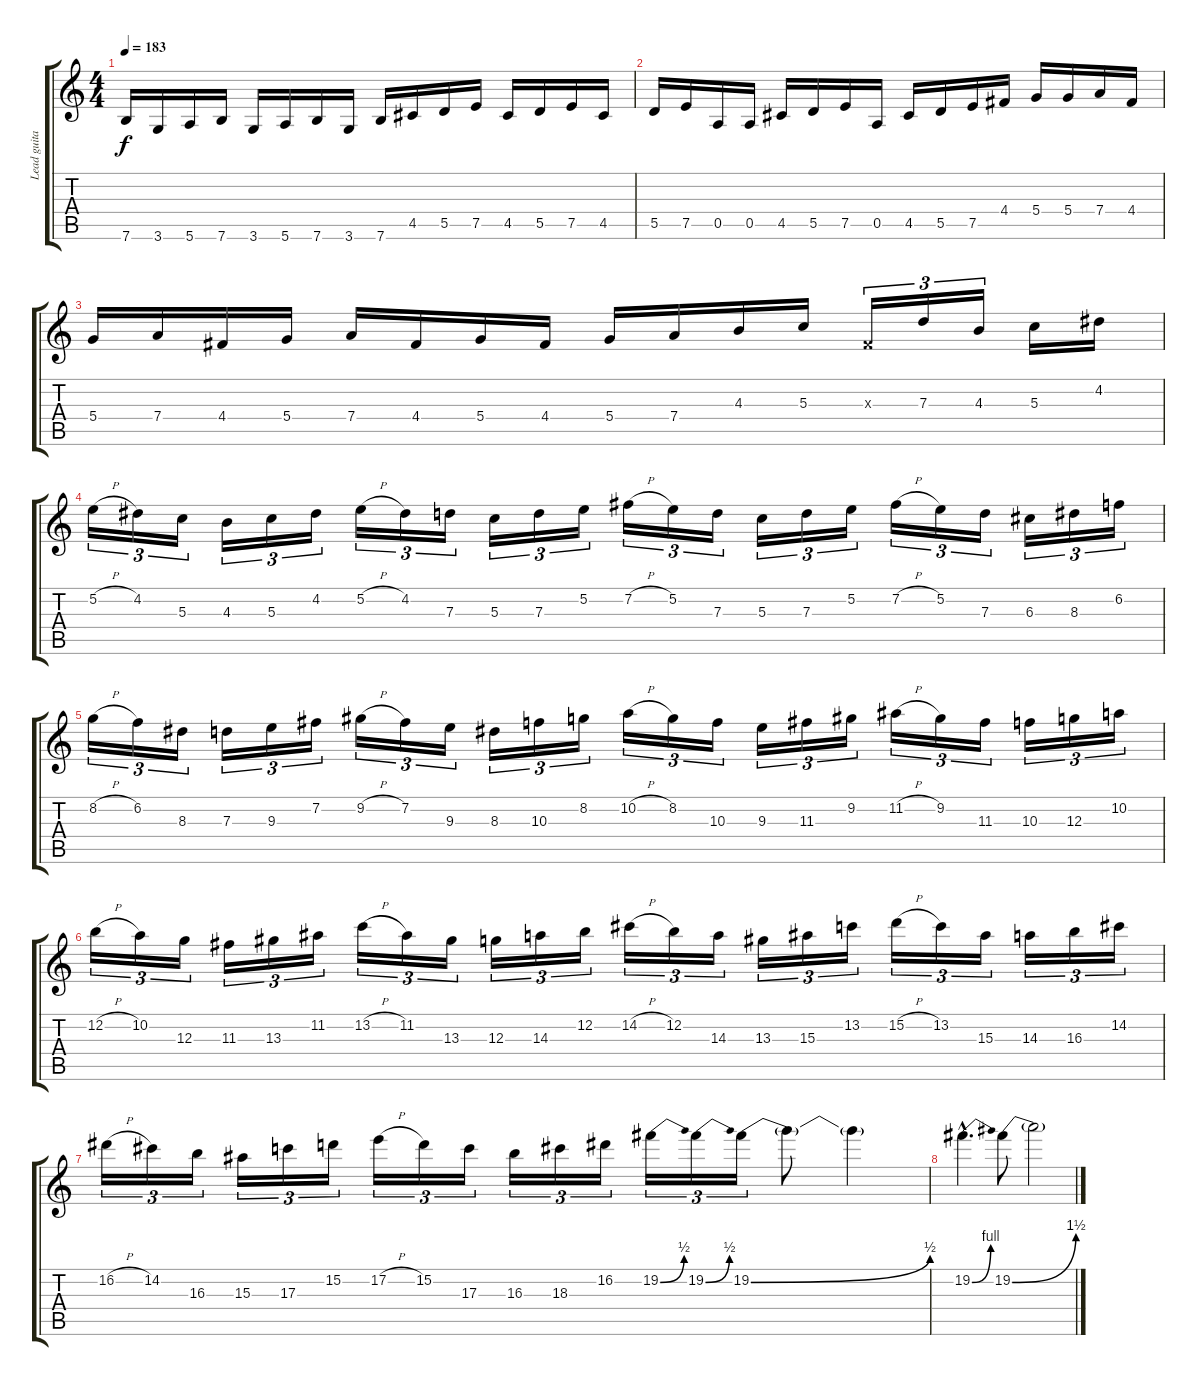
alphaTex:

\track ("Lead guitar" "Lead guita") {instrument distortionguitar}
\staff {score tabs}
\tuning (E4 B3 G3 D3 A2 E2) {hide}
\ts (4 4)
\tempo 183
\clef g2
\ks c
7.6.16{dy f} 3.6.16 5.6.16 7.6.16 3.6.16 5.6.16 7.6.16 3.6.16 7.6.16 4.5.16 5.5.16 7.5.16 4.5.16 5.5.16 7.5.16 4.5.16 |
5.5.16 7.5.16 0.5.16 0.5.16 4.5.16 5.5.16 7.5.16 0.5.16 4.5.16 5.5.16 7.5.16 4.4.16 5.4.16 5.4.16 7.4.16 4.4.16 |
5.4.16 7.4.16 4.4.16 5.4.16 7.4.16 4.4.16 5.4.16 4.4.16 5.4.16 7.4.16 4.3.16 5.3.16 -1.3{x}.16{tu (3 2)} 7.3.16{tu (3 2)} 4.3.16{tu (3 2)} 5.3.16 4.2.16 |
5.2{h}.16{tu (3 2)} 4.2.16{tu (3 2)} 5.3.16{tu (3 2)} 4.3.16{tu (3 2)} 5.3.16{tu (3 2)} 4.2.16{tu (3 2)} 5.2{h}.16{tu (3 2)} 4.2.16{tu (3 2)} 7.3.16{tu (3 2)} 5.3.16{tu (3 2)} 7.3.16{tu (3 2)} 5.2.16{tu (3 2)} 7.2{h}.16{tu (3 2)} 5.2.16{tu (3 2)} 7.3.16{tu (3 2)} 5.3.16{tu (3 2)} 7.3.16{tu (3 2)} 5.2.16{tu (3 2)} 7.2{h}.16{tu (3 2)} 5.2.16{tu (3 2)} 7.3.16{tu (3 2)} 6.3.16{tu (3 2)} 8.3.16{tu (3 2)} 6.2.16{tu (3 2)} |
8.2{h}.16{tu (3 2)} 6.2.16{tu (3 2)} 8.3.16{tu (3 2)} 7.3.16{tu (3 2)} 9.3.16{tu (3 2)} 7.2.16{tu (3 2)} 9.2{h}.16{tu (3 2)} 7.2.16{tu (3 2)} 9.3.16{tu (3 2)} 8.3.16{tu (3 2)} 10.3.16{tu (3 2)} 8.2.16{tu (3 2)} 10.2{h}.16{tu (3 2)} 8.2.16{tu (3 2)} 10.3.16{tu (3 2)} 9.3.16{tu (3 2)} 11.3.16{tu (3 2)} 9.2.16{tu (3 2)} 11.2{h}.16{tu (3 2)} 9.2.16{tu (3 2)} 11.3.16{tu (3 2)} 10.3.16{tu (3 2)} 12.3.16{tu (3 2)} 10.2.16{tu (3 2)} |
12.2{h}.16{tu (3 2)} 10.2.16{tu (3 2)} 12.3.16{tu (3 2)} 11.3.16{tu (3 2)} 13.3.16{tu (3 2)} 11.2.16{tu (3 2)} 13.2{h}.16{tu (3 2)} 11.2.16{tu (3 2)} 13.3.16{tu (3 2)} 12.3.16{tu (3 2)} 14.3.16{tu (3 2)} 12.2.16{tu (3 2)} 14.2{h}.16{tu (3 2)} 12.2.16{tu (3 2)} 14.3.16{tu (3 2)} 13.3.16{tu (3 2)} 15.3.16{tu (3 2)} 13.2.16{tu (3 2)} 15.2{h}.16{tu (3 2)} 13.2.16{tu (3 2)} 15.3.16{tu (3 2)} 14.3.16{tu (3 2)} 16.3.16{tu (3 2)} 14.2.16{tu (3 2)} |
16.2{h}.16{tu (3 2)} 14.2.16{tu (3 2)} 16.3.16{tu (3 2)} 15.3.16{tu (3 2)} 17.3.16{tu (3 2)} 15.2.16{tu (3 2)} 17.2{h}.16{tu (3 2)} 15.2.16{tu (3 2)} 17.3.16{tu (3 2)} 16.3.16{tu (3 2)} 18.3.16{tu (3 2)} 16.2.16{tu (3 2)} 19.2{be (bend 0 0 60 2)}.16{tu (3 2)} 19.2{be (bend 0 0 60 2)}.16{tu (3 2)} 19.2{be (bend 0 0 60 2)}.16{tu (3 2)} 19.2{t}.8 19.2{t}.4 |
19.2{be (bend 0 0 60 4) hac}.4{d} 19.2{be (bend 0 0 60 6)}.8 19.2{t}.2
